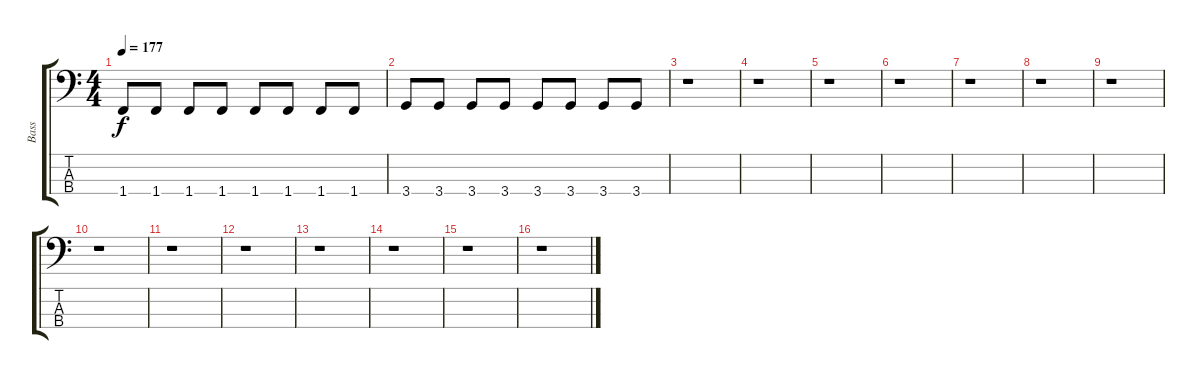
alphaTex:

\track ("Bass" "Bass") {instrument electricbasspick}
\staff {score tabs}
\tuning (G2 D2 A1 E1) {hide}
\ts (4 4)
\tempo 177
\clef f4
\ks c
1.4.8{dy f} 1.4.8 1.4.8 1.4.8 1.4.8 1.4.8 1.4.8 1.4.8 |
3.4.8 3.4.8 3.4.8 3.4.8 3.4.8 3.4.8 3.4.8 3.4.8 |
r.1 |
r.1 |
r.1 |
r.1 |
r.1 |
r.1 |
r.1 |
r.1 |
r.1 |
r.1 |
r.1 |
r.1 |
r.1 |
r.1
